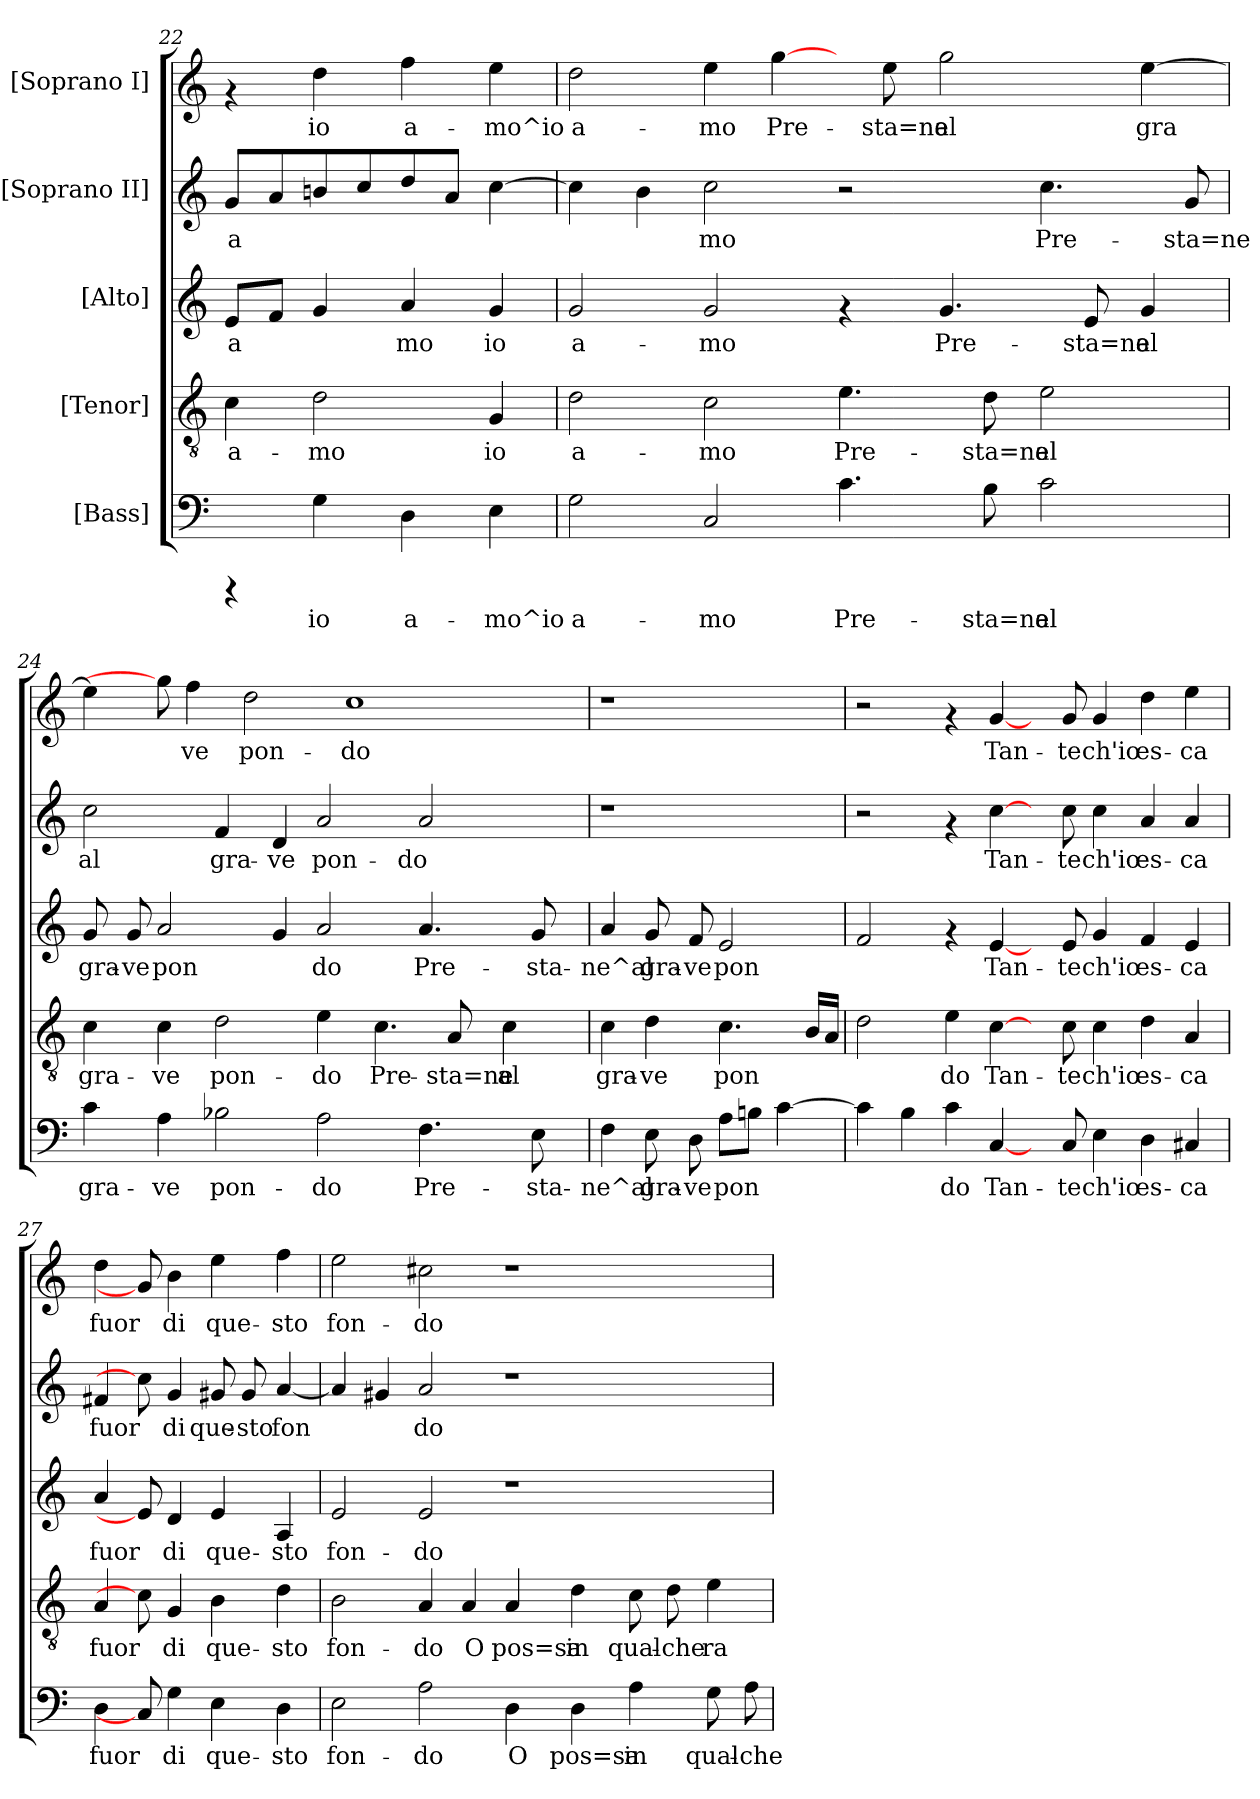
**kern	**text	**kern	**text	**kern	**text	**kern	**text	**kern	**text
*part5	*part5	*part4	*part4	*part3	*part3	*part2	*part2	*part1	*part1
*staff5	*staff5	*staff4	*staff4	*staff3	*staff3	*staff2	*staff2	*staff1	*staff1
*I"[Bass]	*	*I"[Tenor]	*	*I"[Alto]	*	*I"[Soprano II]	*	*I"[Soprano I]	*
*clefF4	*	*clefGv2	*	*clefG2	*	*clefG2	*	*clefG2	*
*k[]	*	*k[]	*	*k[]	*	*k[]	*	*k[]	*
*C:	*	*C:	*	*C:	*	*C:	*	*C:	*
=22	=22	=22	=22	=22	=22	=22	=22	=22	=22
!	!	!	!LO:LY:b:cj	!	!LO:LY:b:cj	!	!LO:LY:b:cj	!	!
4rCCC	.	4c\	a-	8e/L	a-	8g/L	a-	4rf	.
!	!	!	!	!	!LO:LY:b:cj	!	!LO:LY:b:cj	!	!
.	.	.	.	8f/J	--	8a/	--	.	.
!	!LO:LY:b:cj	!	!LO:LY:b:cj	!	!LO:LY:b:cj	!	!LO:LY:b:cj	!	!LO:LY:b:cj
4G\	io	2d\	-mo	4g/	--	8bn/	--	4dd\	io
!	!	!	!	!	!	!	!LO:LY:b:cj	!	!
.	.	.	.	.	.	8cc/	--	.	.
!	!LO:LY:b:cj	!	!	!	!LO:LY:b:cj	!	!LO:LY:b:cj	!	!LO:LY:b:cj
4D\	a-	.	.	4a/	-mo	8dd/	--	4ff\	a-
!	!	!	!	!	!	!	!LO:LY:b:cj	!	!
.	.	.	.	.	.	8a/J	--	.	.
!	!LO:LY:b:cj	!	!LO:LY:b:cj	!	!LO:LY:b:cj	!	!LO:LY:b:cj	!	!LO:LY:b:cj
4E\	-mo^io	4G/	io	4g/	io	[>4cc\	--	4ee\	-mo^io
=23	=23	=23	=23	=23	=23	=23	=23	=23	=23
!	!LO:LY:b:cj	!	!LO:LY:b:cj	!	!LO:LY:b:cj	!	!LO:LY:b:cj	!	!LO:LY:b:cj
2G\	a-	2d\	a-	2g/	a-	4cc\]	--	2dd\	a-
!	!	!	!	!	!	!	!LO:LY:b:cj	!	!
.	.	.	.	.	.	4b\	--	.	.
!	!LO:LY:b:cj	!	!LO:LY:b:cj	!	!LO:LY:b:cj	!	!LO:LY:b:cj	!	!LO:LY:b:cj
2C/	-mo	2c\	-mo	2g/	-mo	2cc\	-mo	4ee\	-mo
!	!	!	!	!	!	!	!	!	!LO:LY:b:cj
.	.	.	.	.	.	.	.	[4gg\	Pre-
!	!LO:LY:b:cj	!	!LO:LY:b:cj	!	!	!	!	!	!
4.c\	Pre-	4.e\	Pre-	4rf	.	2r	.	8ryy	.
!	!	!	!	!	!	!	!	!	!LO:LY:b:cj
.	.	.	.	.	.	.	.	8ee\	-sta=ne
!	!	!	!	!	!LO:LY:b:cj	!	!	!	!LO:LY:b:cj
.	.	.	.	4.g/	Pre-	.	.	2gg\	al
!	!LO:LY:b:cj	!	!LO:LY:b:cj	!	!	!	!	!	!
8B\	-sta=ne	8d\	-sta=ne	.	.	.	.	.	.
!	!LO:LY:b:cj	!	!LO:LY:b:cj	!	!	!	!LO:LY:b:cj	!	!
2c\	al	2e\	al	.	.	4.cc\	Pre-	.	.
!	!	!	!	!	!LO:LY:b:cj	!	!	!	!
.	.	.	.	8e/	-sta=ne	.	.	.	.
!	!	!	!	!	!LO:LY:b:cj	!	!	!	!LO:LY:b:cj
.	.	.	.	4g/	al	.	.	[>4ee\	gra-
!	!	!	!	!	!	!	!LO:LY:b:cj	!	!
.	.	.	.	.	.	8g/	-sta=ne	.	.
=24	=24	=24	=24	=24	=24	=24	=24	=24	=24
!	!LO:LY:b:cj	!	!LO:LY:b:cj	!	!LO:LY:b:cj	!	!LO:LY:b:cj	!	!LO:LY:b:cj
4c\	gra-	4c\	gra-	8g/	gra-	2cc\	al	4ee\]	--
!	!	!	!	!	!LO:LY:b:cj	!	!	!	!
.	.	.	.	8g/	-ve	.	.	.	.
!	!LO:LY:b:cj	!	!LO:LY:b:cj	!	!LO:LY:b:cj	!	!	!	!
4A\	-ve	4c\	-ve	2a/	pon-	.	.	8gg\]	.
!	!	!	!	!	!	!	!	!	!LO:LY:b:cj
.	.	.	.	.	.	.	.	4ff\	-ve
!	!LO:LY:b:cj	!	!LO:LY:b:cj	!	!	!	!LO:LY:b:cj	!	!
2B-X\	pon-	2d\	pon-	.	.	4f/	gra-	.	.
!	!	!	!	!	!	!	!	!	!LO:LY:b:cj
.	.	.	.	.	.	.	.	2dd\	pon-
!	!	!	!	!	!LO:LY:b:cj	!	!LO:LY:b:cj	!	!
.	.	.	.	4g/	--	4d/	-ve	.	.
!	!LO:LY:b:cj	!	!LO:LY:b:cj	!	!LO:LY:b:cj	!	!LO:LY:b:cj	!	!
2A\	-do	4e\	-do	2a/	-do	2a/	pon-	.	.
!	!	!	!	!	!	!	!	!	!LO:LY:b:cj
.	.	.	.	.	.	.	.	1cc	-do
!	!	!	!LO:LY:b:cj	!	!	!	!	!	!
.	.	4.c\	Pre-	.	.	.	.	.	.
!	!LO:LY:b:cj	!	!	!	!LO:LY:b:cj	!	!LO:LY:b:cj	!	!
4.F\	Pre-	.	.	4.a/	Pre-	2a/	-do	.	.
!	!	!	!LO:LY:b:cj	!	!	!	!	!	!
.	.	8A/	-sta=ne	.	.	.	.	.	.
!	!	!	!LO:LY:b:cj	!	!	!	!	!	!
.	.	4c\	al	.	.	.	.	.	.
!	!LO:LY:b:cj	!	!	!	!LO:LY:b:cj	!	!	!	!
8E\	-sta-	.	.	8g/	-sta-	.	.	.	.
8ryy	.	8ryy	.	8ryy	.	8ryy	.	.	.
!!LO:PB:g=z
=25	=25	=25	=25	=25	=25	=25	=25	=25	=25
!	!LO:LY:b:cj	!	!LO:LY:b:cj	!	!LO:LY:b:cj	!	!	!	!
4F\	-ne^al	4c\	gra-	4a/	-ne^al	1r	.	1r	.
!	!LO:LY:b:cj	!	!LO:LY:b:cj	!	!LO:LY:b:cj	!	!	!	!
8E\	gra-	4d\	-ve	8g/	gra-	.	.	.	.
!	!LO:LY:b:cj	!	!	!	!LO:LY:b:cj	!	!	!	!
8D\	-ve	.	.	8f/	-ve	.	.	.	.
!	!LO:LY:b:cj	!	!LO:LY:b:cj	!	!LO:LY:b:cj	!	!	!	!
8A\L	pon-	4.c\	pon-	2e/	pon-	.	.	.	.
!	!LO:LY:b:cj	!	!	!	!	!	!	!	!
8Bn\J	--	.	.	.	.	.	.	.	.
!	!LO:LY:b:cj	!	!	!	!	!	!	!	!
[>4c\	--	.	.	.	.	.	.	.	.
!	!	!	!LO:LY:b:cj	!	!	!	!	!	!
.	.	16B/L	--	.	.	.	.	.	.
!	!	!	!LO:LY:b:cj	!	!	!	!	!	!
.	.	16A/J	--	.	.	.	.	.	.
=26	=26	=26	=26	=26	=26	=26	=26	=26	=26
!	!LO:LY:b:cj	!	!LO:LY:b:cj	!	!LO:LY:b:cj	!	!	!	!
4c\]	--	2d\	--	2f/	--	2r	.	2r	.
!	!LO:LY:b:cj	!	!	!	!	!	!	!	!
4B\	--	.	.	.	.	.	.	.	.
!	!LO:LY:b:cj	!	!LO:LY:b:cj	!	!	!	!	!	!
4c\	-do	4e\	-do	4rf	.	4rf	.	4rf	.
!	!LO:LY:b:cj	!	!LO:LY:b:cj	!	!LO:LY:b:cj	!	!LO:LY:b:cj	!	!LO:LY:b:cj
[4C/	Tan-	[4c\	Tan-	[4e/	-Tan-	[4cc\	Tan-	[4g/	Tan-
8ryy	.	8ryy	.	8ryy	.	8ryy	.	8ryy	.
!	!LO:LY:b:cj	!	!LO:LY:b:cj	!	!LO:LY:b:cj	!	!LO:LY:b:cj	!	!LO:LY:b:cj
8C/	-te	8c\	-te	8e/	-te	8cc\	-te	8g/	-te
!	!LO:LY:b:cj	!	!LO:LY:b:cj	!	!LO:LY:b:cj	!	!LO:LY:b:cj	!	!LO:LY:b:cj
4E\	ch'io	4c\	ch'io	4g/	ch'io	4cc\	ch'io	4g/	ch'io
!	!LO:LY:b:cj	!	!LO:LY:b:cj	!	!LO:LY:b:cj	!	!LO:LY:b:cj	!	!LO:LY:b:cj
4D\	es-	4d\	es-	4f/	es-	4a/	es-	4dd\	es-
!	!LO:LY:b:cj	!	!LO:LY:b:cj	!	!LO:LY:b:cj	!	!LO:LY:b:cj	!	!LO:LY:b:cj
4C#X/	-ca	4A/	-ca	4e/	-ca	4a/	-ca	4ee\	-ca
=27	=27	=27	=27	=27	=27	=27	=27	=27	=27
!	!LO:LY:b:cj	!	!LO:LY:b:cj	!	!LO:LY:b:cj	!	!LO:LY:b:cj	!	!LO:LY:b:cj
4D\	fuor	4A/	fuor	4a/	fuor	4f#X/	fuor	4dd\	fuor
8C/]	.	8c\]	.	8e/]	.	8cc\]	.	8g/]	.
!	!LO:LY:b:cj	!	!LO:LY:b:cj	!	!LO:LY:b:cj	!	!LO:LY:b:cj	!	!LO:LY:b:cj
4G\	di	4G/	di	4d/	di	4g/	di	4b\	di
!	!LO:LY:b:cj	!	!LO:LY:b:cj	!	!LO:LY:b:cj	!	!LO:LY:b:cj	!	!LO:LY:b:cj
4E\	que-	4B\	que-	4e/	que-	8g#X/	que-	4ee\	que-
!	!	!	!	!	!	!	!LO:LY:b:cj	!	!
.	.	.	.	.	.	8g#/	-sto	.	.
!	!LO:LY:b:cj	!	!LO:LY:b:cj	!	!LO:LY:b:cj	!	!LO:LY:b:cj	!	!LO:LY:b:cj
4D\	-sto	4d\	-sto	4A/	-sto	[<4a/	fon-	4ff\	-sto
!!LO:PB:g=z
=28	=28	=28	=28	=28	=28	=28	=28	=28	=28
!	!LO:LY:b:cj	!	!LO:LY:b:cj	!	!LO:LY:b:cj	!	!LO:LY:b:cj	!	!LO:LY:b:cj
2E\	fon-	2B\	fon-	2e/	fon-	4a/]	--	2ee\	fon-
!	!	!	!	!	!	!	!LO:LY:b:cj	!	!
.	.	.	.	.	.	4g#X/	--	.	.
!	!LO:LY:b:cj	!	!LO:LY:b:cj	!	!LO:LY:b:cj	!	!LO:LY:b:cj	!	!LO:LY:b:cj
2A\	-do	4A/	-do	2e/	-do	2a/	-do	2cc#X\	-do
!	!	!	!LO:LY:b:cj	!	!	!	!	!	!
.	.	4A/	O	.	.	.	.	.	.
!	!LO:LY:b:cj	!	!LO:LY:b:cj	!	!	!	!	!	!
4D\	O	4A/	pos=sa	1r	.	1r	.	1r	.
!	!LO:LY:b:cj	!	!LO:LY:b:cj	!	!	!	!	!	!
4D\	pos=sa	4d\	in	.	.	.	.	.	.
!	!LO:LY:b:cj	!	!LO:LY:b:cj	!	!	!	!	!	!
4A\	in	8c\	qual-	.	.	.	.	.	.
!	!	!	!LO:LY:b:cj	!	!	!	!	!	!
.	.	8d\	-che	.	.	.	.	.	.
!	!LO:LY:b:cj	!	!LO:LY:b:cj	!	!	!	!	!	!
8G\	qual-	4e\	ra-	.	.	.	.	.	.
!	!LO:LY:b:cj	!	!	!	!	!	!	!	!
8A\	-che	.	.	.	.	.	.	.	.
=	=	=	=	=	=	=	=	=	=
*-	*-	*-	*-	*-	*-	*-	*-	*-	*-
